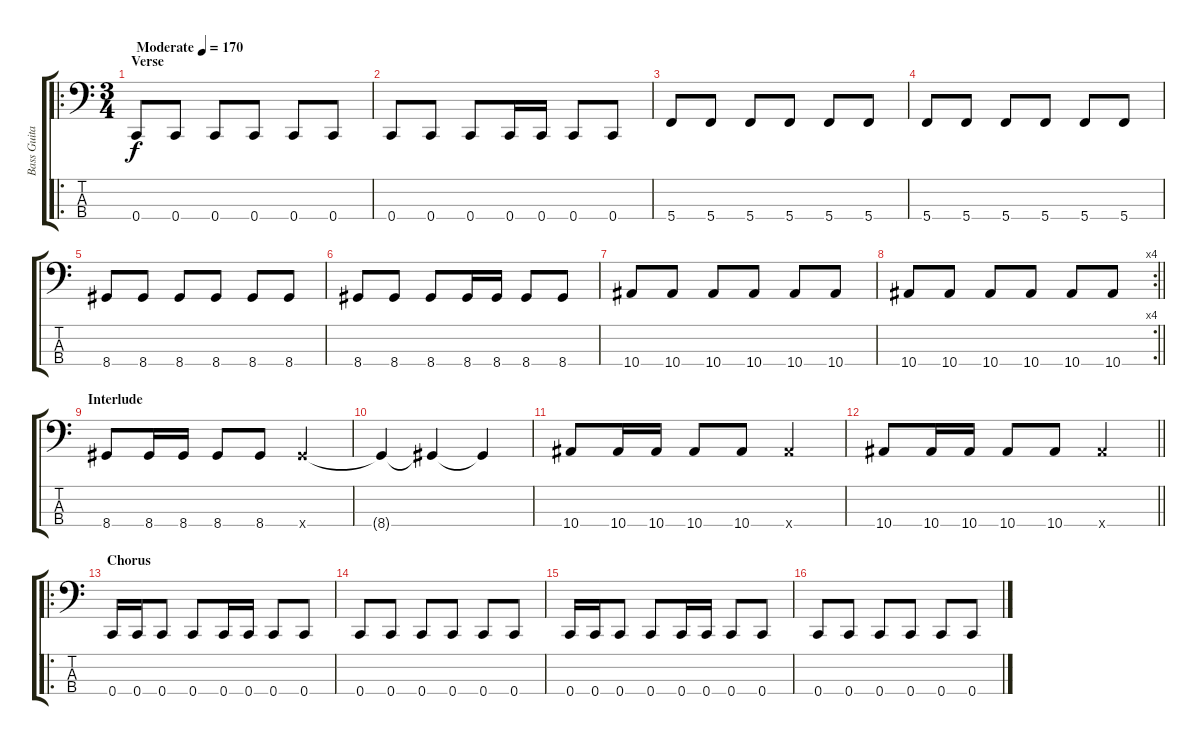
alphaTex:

\track ("Bass Guitar" "Bass Guita") {instrument electricbasspick}
\staff {score tabs}
\tuning (F2 C2 G1 C1) {hide}
\ro
\ts (3 4)
\section ("" "Verse")
\tempo (170 "Moderate")
\clef f4
\ks c
0.4.8{dy f instrument electricbasspick} 0.4.8 0.4.8 0.4.8 0.4.8 0.4.8 |
0.4.8 0.4.8 0.4.8 0.4.16 0.4.16 0.4.8 0.4.8 |
5.4.8 5.4.8 5.4.8 5.4.8 5.4.8 5.4.8 |
5.4.8 5.4.8 5.4.8 5.4.8 5.4.8 5.4.8 |
8.4.8 8.4.8 8.4.8 8.4.8 8.4.8 8.4.8 |
8.4.8 8.4.8 8.4.8 8.4.16 8.4.16 8.4.8 8.4.8 |
10.4.8 10.4.8 10.4.8 10.4.8 10.4.8 10.4.8 |
\rc 4
\barLineRight lightlight
10.4.8 10.4.8 10.4.8 10.4.8 10.4.8 10.4.8 |
\section ("" "Interlude")
8.4.8 8.4.16 8.4.16 8.4.8 8.4.8 8.4{x}.4 |
8.4{t}.4 8.4{t}.4 8.4{t}.4 |
10.4.8 10.4.16 10.4.16 10.4.8 10.4.8 10.4{x}.4 |
\barLineRight lightlight
10.4.8 10.4.16 10.4.16 10.4.8 10.4.8 10.4{x}.4 |
\ro
\section ("" "Chorus")
0.4.16 0.4.16 0.4.8 0.4.8 0.4.16 0.4.16 0.4.8 0.4.8 |
0.4.8 0.4.8 0.4.8 0.4.8 0.4.8 0.4.8 |
0.4.16 0.4.16 0.4.8 0.4.8 0.4.16 0.4.16 0.4.8 0.4.8 |
0.4.8 0.4.8 0.4.8 0.4.8 0.4.8 0.4.8
